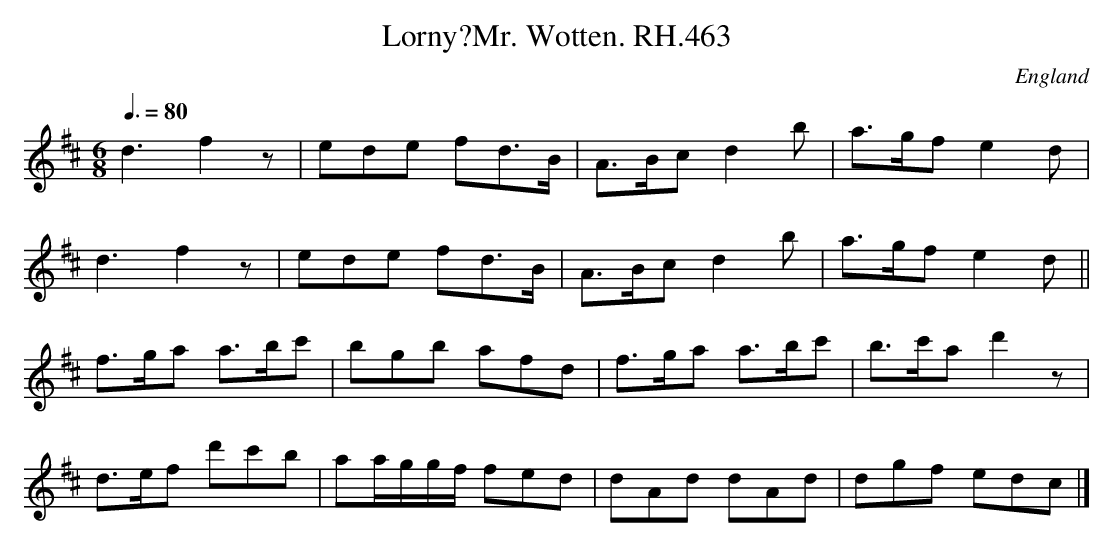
X:1
T:Lorny?Mr. Wotten. RH.463
L:1/8
M:6/8
O:England
Q:3/8=80
K:D
d3 f2z|ede fd>B|A>Bc d2b|a>gf e2d|!
d3 f2z|ede fd>B|A>Bc d2b|a>gf e2d||!
f>ga a>bc'|bgb afd|f>ga a>bc'|b>c'a d'2z|!
d>ef d'c'b|aa/g/g/f/ fed|dAd dAd|dgf edc|]
